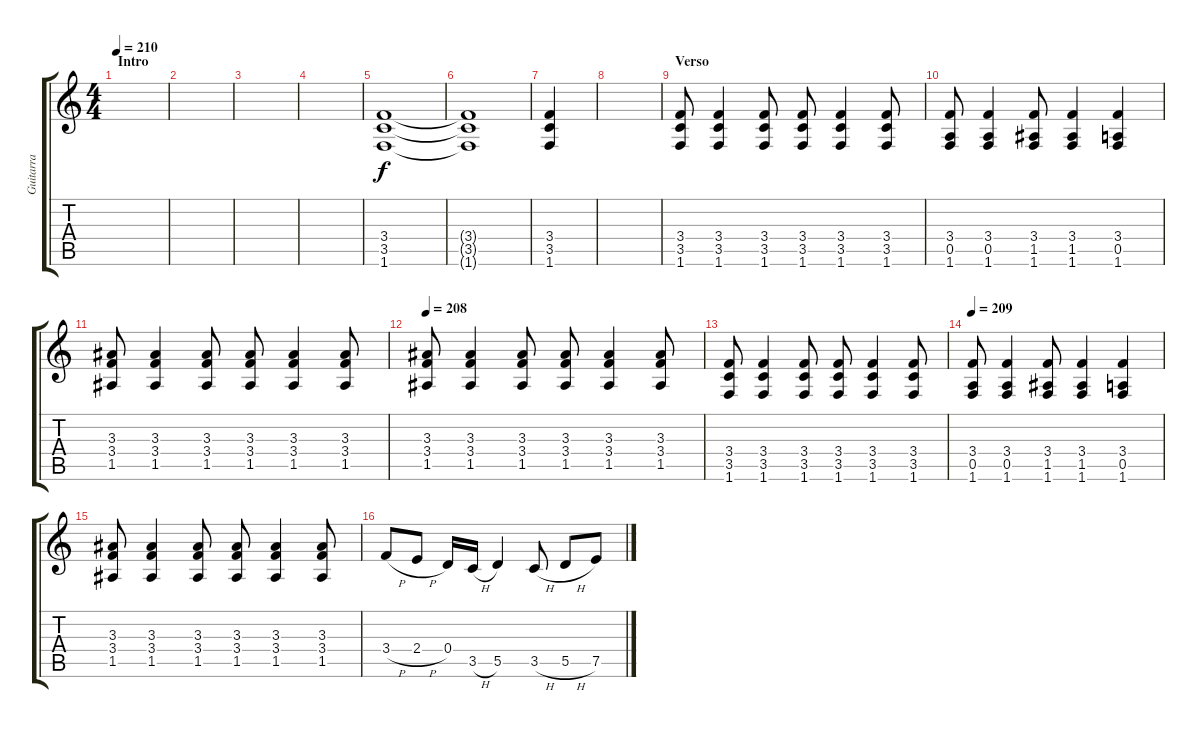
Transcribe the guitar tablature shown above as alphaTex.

\track ("Guitarra" "Guitarra") {instrument distortionguitar}
\staff {score tabs}
\tuning (E4 B3 G3 D3 A2 E2) {hide}
\ts (4 4)
\section ("" "Intro")
\tempo 210
\tempo 207
\tempo 210
\clef g2
\ks c
|
|
|
|
(3.4 3.5 1.6).1 |
(3.4{t} 3.5{t} 1.6{t}).1 |
(3.4 3.5 1.6).4 |
|
\section ("" "Verso")
(3.4 3.5 1.6).8 (3.4 3.5 1.6).4 (3.4 3.5 1.6).8 (3.4 3.5 1.6).8 (3.4 3.5 1.6).4 (3.4 3.5 1.6).8 |
(3.4 0.5 1.6).8 (3.4 0.5 1.6).4 (3.4 1.5 1.6).8 (3.4 1.5 1.6).4 (3.4 0.5 1.6).4 |
(3.3 3.4 1.5).8 (3.3 3.4 1.5).4 (3.3 3.4 1.5).8 (3.3 3.4 1.5).8 (3.3 3.4 1.5).4 (3.3 3.4 1.5).8 |
\tempo 208
(3.3 3.4 1.5).8 (3.3 3.4 1.5).4 (3.3 3.4 1.5).8 (3.3 3.4 1.5).8 (3.3 3.4 1.5).4 (3.3 3.4 1.5).8 |
(3.4 3.5 1.6).8 (3.4 3.5 1.6).4 (3.4 3.5 1.6).8 (3.4 3.5 1.6).8 (3.4 3.5 1.6).4 (3.4 3.5 1.6).8 |
\tempo 209
(3.4 0.5 1.6).8 (3.4 0.5 1.6).4 (3.4 1.5 1.6).8 (3.4 1.5 1.6).4 (3.4 0.5 1.6).4 |
(3.3 3.4 1.5).8 (3.3 3.4 1.5).4 (3.3 3.4 1.5).8 (3.3 3.4 1.5).8 (3.3 3.4 1.5).4 (3.3 3.4 1.5).8 |
3.4{h}.8 2.4{h}.8 0.4.16 3.5{h}.16 5.5.4 3.5{h}.8 5.5{h}.8 7.5.8
